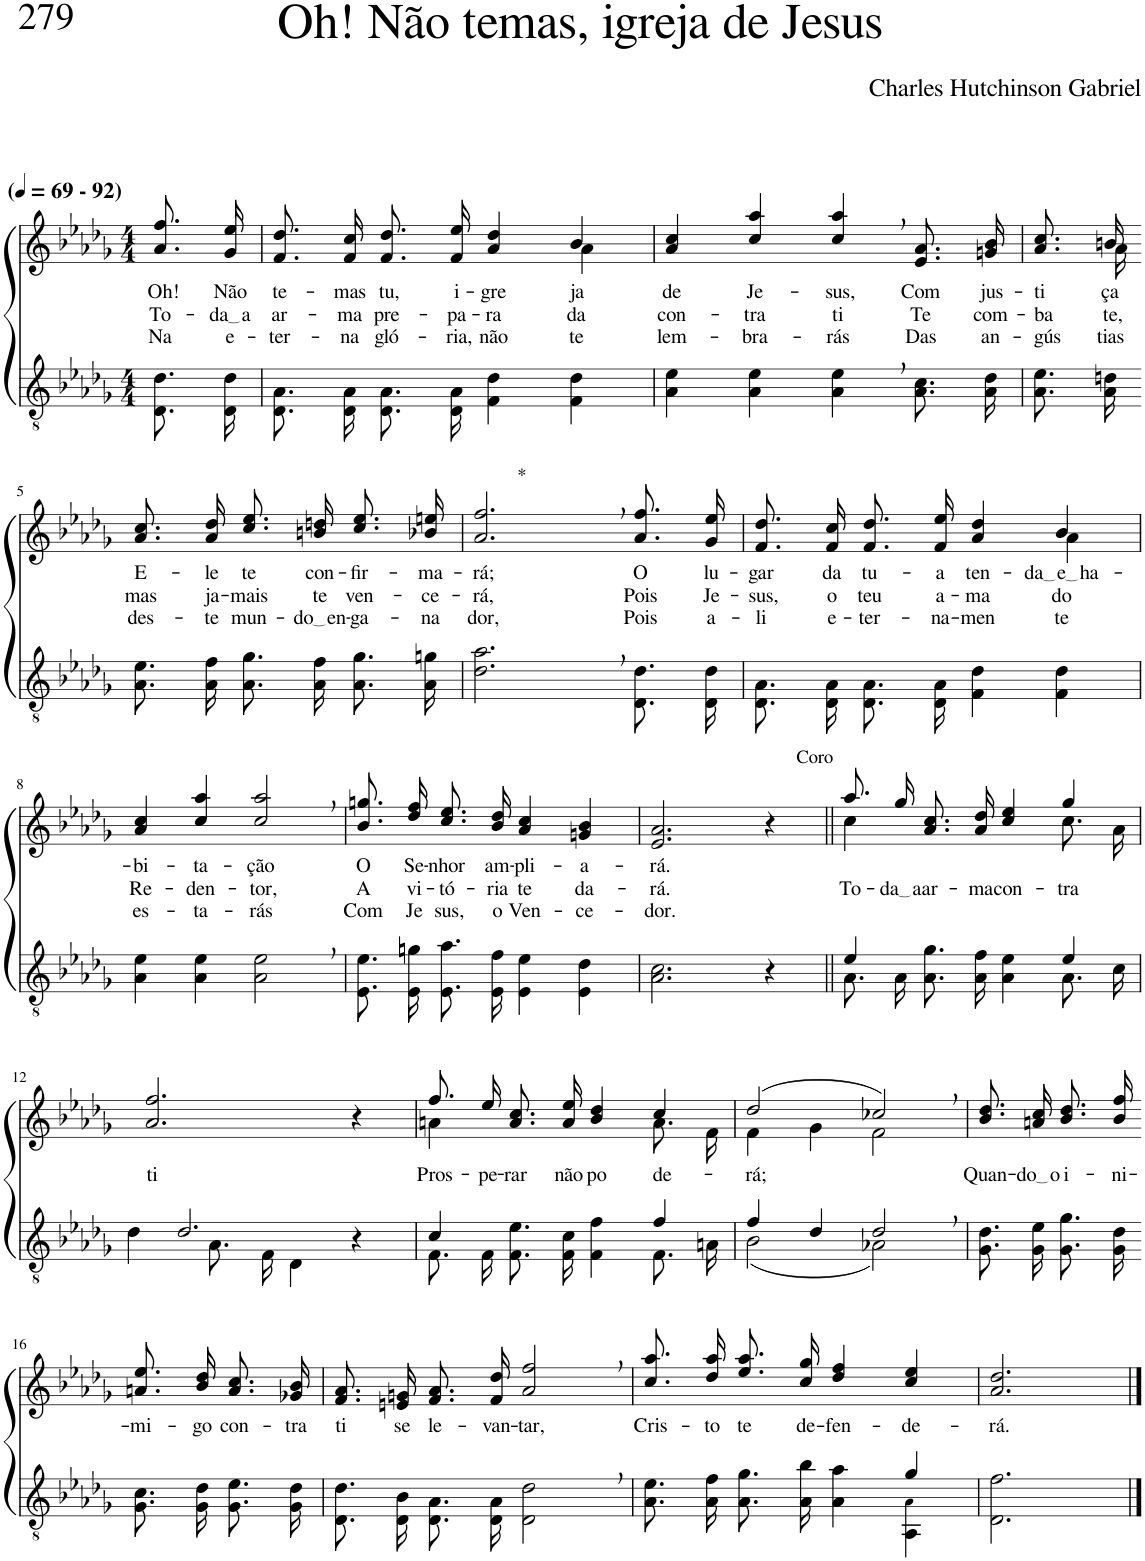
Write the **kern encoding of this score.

**kern	**kern	**text	**text	**text
*part2	*part1	*part1	*part1	*part1
*staff2	*staff1	*staff1	*staff1	*staff1
*I"Parte III e IV	*I"Parte I e II	*	*	*
*clefGv2	*clefG2	*	*	*
*Trd3c5	*Trd3c5	*	*	*
*k[b-e-a-d-g-]	*k[b-e-a-d-g-]	*	*	*
*M4/4	*M4/4	*	*	*
*MM69	*MM69	*	*	*
=1	=1	=1	=1	=1
!	!LO:TX:a:B:t=(	!	!	!
!	!LO:TX:a:B:t=- 92)	!	!	!
!	!	!LO:LY:b	!LO:LY:b	!LO:LY:b
8.D-/ 8.d-/L	8.a-\ 8.ff\L	Oh!	To-	Na
!	!	!LO:LY:b	!LO:LY:b	!LO:LY:b
16D-/ 16d-/Jk	16g-\ 16ee-\Jk	Não	da a	e-
=2	=2	=2	=2	=2
!	!	!LO:LY:b	!LO:LY:b	!LO:LY:b
*	*^	*	*	*
8.D-/ 8.A-/L	8.f/ 8.dd-/L	2.ryy	te-	ar-	-ter-
!	!	!	!LO:LY:b	!LO:LY:b	!LO:LY:b
16D-/ 16A-/Jk	16f/ 16cc/Jk	.	-mas	-ma	-na
!	!	!	!LO:LY:b	!LO:LY:b	!LO:LY:b
8.D-/ 8.A-/L	8.f\ 8.dd-\L	.	tu,	pre-	gló-
!	!	!	!LO:LY:b	!LO:LY:b	!LO:LY:b
16D-/ 16A-/Jk	16f\ 16ee-\Jk	.	i-	-pa-	-ria,
!	!	!	!LO:LY:b	!LO:LY:b	!LO:LY:b
4F\ 4d-\	4a-/ 4dd-/	.	-gre-	-ra-	não
!	!	!	!LO:LY:b	!LO:LY:b	!LO:LY:b
4F\ 4d-\	4b-/	4a-\	-ja	-da	te
=3	=3	=3	=3	=3	=3
!	!	!	!LO:LY:b	!LO:LY:b	!LO:LY:b
*	*v	*v	*	*	*
4A-\ 4e-\	4a-/ 4cc/	de	con-	lem-
!	!	!LO:LY:b	!LO:LY:b	!LO:LY:b
4A-\ 4e-\	4cc/ 4aa-/	Je-	-tra	-bra-
!	!	!LO:LY:b	!LO:LY:b	!LO:LY:b
4A-\, 4e-\,	4cc/, 4aa-/,	-sus,	ti	-rás
!	!	!LO:LY:b	!LO:LY:b	!LO:LY:b
8.A-\ 8.c\L	8.e-/ 8.a-/L	Com	Te	Das
!	!	!LO:LY:b	!LO:LY:b	!LO:LY:b
16A-\ 16d-\Jk	16gn/ 16b-/Jk	jus-	com-	an-
=4	=4	=4	=4	=4
!	!	!LO:LY:b	!LO:LY:b	!LO:LY:b
*	*^	*	*	*
8.A-\ 8.e-\L	8.a-/ 8.cc/L	8.ryy	-ti-	-ba-	-gús-
!	!	!	!LO:LY:b	!LO:LY:b	!LO:LY:b
16A-\ 16dn\Jk	16bn/Jk	16a-\	ça	-te,	-tias
!!LO:LB:g=z
=5-	=5-	=5-	=5-	=5-	=5-
!	!	!	!LO:LY:b	!LO:LY:b	!LO:LY:b
*	*v	*v	*	*	*
8.A-\ 8.e-\L	8.a-\ 8.cc\L	E-	mas	des-
!	!	!LO:LY:b	!LO:LY:b	!LO:LY:b
16A-\ 16f\Jk	16a-\ 16dd-\Jk	-le	ja-	-te
!	!	!LO:LY:b	!LO:LY:b	!LO:LY:b
8.A-\ 8.g-\L	8.cc\ 8.ee-\L	te	-mais	mun-
!	!	!LO:LY:b	!LO:LY:b	!LO:LY:b
16A-\ 16f\Jk	16bn\ 16ddn\Jk	con-	te	do en
!	!	!LO:LY:b	!LO:LY:b	!LO:LY:b
8.A-\ 8.g-\L	8.cc\ 8.ee-\L	-fir-	ven-	-ga-
!	!	!LO:LY:b	!LO:LY:b	!LO:LY:b
16A-\ 16gn\Jk	16b-X\ 16een\Jk	-ma-	-ce-	-na
=6	=6	=6	=6	=6
!	!LO:TX:a:t=*	!	!	!
!	!	!LO:LY:b	!LO:LY:b	!LO:LY:b
2.d-\, 2.a-\,	2.a-/, 2.ff/,	-rá;	-rá,	dor,
!	!	!LO:LY:b	!LO:LY:b	!LO:LY:b
8.D-/ 8.d-/L	8.a-\ 8.ff\L	O	Pois	Pois
!	!	!LO:LY:b	!LO:LY:b	!LO:LY:b
16D-/ 16d-/Jk	16g-\ 16ee-\Jk	lu-	Je-	a-
=7	=7	=7	=7	=7
!	!	!LO:LY:b	!LO:LY:b	!LO:LY:b
*	*^	*	*	*
8.D-/ 8.A-/L	8.f/ 8.dd-/L	2.ryy	-gar	-sus,	-li
!	!	!	!LO:LY:b	!LO:LY:b	!LO:LY:b
16D-/ 16A-/Jk	16f/ 16cc/Jk	.	da	o	e-
!	!	!	!LO:LY:b	!LO:LY:b	!LO:LY:b
8.D-/ 8.A-/L	8.f\ 8.dd-\L	.	tu-	teu	-ter-
!	!	!	!LO:LY:b	!LO:LY:b	!LO:LY:b
16D-/ 16A-/Jk	16f\ 16ee-\Jk	.	-a	a-	-na-
!	!	!	!LO:LY:b	!LO:LY:b	!LO:LY:b
4F\ 4d-\	4a-/ 4dd-/	.	ten-	-ma-	-men-
!	!	!	!LO:LY:b	!	!
!	!	!	!	!LO:LY:b	!LO:LY:b
4F\ 4d-\	4b-/	4a-\	.	-do	-te
!!LO:LB:g=z
=8	=8	=8	=8	=8	=8
!	!	!	!LO:LY:b	!LO:LY:b	!LO:LY:b
*	*v	*v	*	*	*
4A-\ 4e-\	4a-/ 4cc/	-bi-	Re-	es-
!	!	!LO:LY:b	!LO:LY:b	!LO:LY:b
4A-\ 4e-\	4cc/ 4aa-/	-ta-	-den-	-ta-
!	!	!LO:LY:b	!LO:LY:b	!LO:LY:b
2A-\, 2e-\,	2cc/, 2aa-/,	-ção	-tor,	-rás
=9	=9	=9	=9	=9
!	!	!LO:LY:b	!LO:LY:b	!LO:LY:b
8.E-\ 8.e-\L	8.b-\ 8.ggn\L	O	A	Com
!	!	!LO:LY:b	!LO:LY:b	!LO:LY:b
16E-\ 16gn\Jk	16dd-\ 16ff\Jk	Se-	vi-	Je
!	!	!LO:LY:b	!LO:LY:b	!LO:LY:b
8.E-\ 8.a-\L	8.cc\ 8.ee-\L	-nhor	-tó-	sus,
!	!	!LO:LY:b	!LO:LY:b	!LO:LY:b
16E-\ 16f\Jk	16b-\ 16dd-\Jk	am-	-ria	o
!	!	!LO:LY:b	!LO:LY:b	!LO:LY:b
4E-\ 4e-\	4a-/ 4cc/	-pli-	te	Ven-
!	!	!LO:LY:b	!LO:LY:b	!LO:LY:b
4E-\ 4d-\	4gn/ 4b-/	-a-	da-	-ce-
=10	=10	=10	=10	=10
!	!	!LO:LY:b	!LO:LY:b	!LO:LY:b
2.A-\ 2.c\	2.e-/ 2.a-/	-rá.	-rá.	-dor.
!	!LO:TX:a:t=Coro	!	!	!
4r	4r	.	.	.
=11||	=11||	=11||	=11||	=11||
*^	*^	*	*	*
!	!	!	!	!	!LO:LY:b	!
4e-/	8.A-\L	8.aa-/L	4cc\	.	To-	.
!	!	!	!	!	!LO:LY:b	!
.	16A-\Jk	16gg-/Jk	.	.	da a	.
!	!	!	!	!	!LO:LY:b	!
2ryy	8.A-\ 8.g-\L	8.a-\ 8.cc\L	2ryy	.	ar-	.
!	!	!	!	!	!LO:LY:b	!
.	16A-\ 16f\Jk	16a-\ 16dd-\Jk	.	.	-ma	.
!	!	!	!	!	!LO:LY:b	!
.	4A-\ 4e-\	4cc/ 4ee-/	.	.	con-	.
!	!	!	!	!	!LO:LY:b	!
4e-/	8.A-\L	4gg-/	8.cc\L	.	-tra	.
.	16c\Jk	.	16a-\Jk	.	.	.
!!LO:LB:g=z
=12	=12	=12	=12	=12	=12	=12
!	!	!	!	!LO:LY:b	!	!
*	*	*v	*v	*	*	*
2.d-/	4d-\	2.a-/ 2.ff/	ti	.	.
.	8.A-\L	.	.	.	.
.	16F\Jk	.	.	.	.
.	4D-\	.	.	.	.
4r	4ryy	4r	.	.	.
=13	=13	=13	=13	=13	=13
*	*	*^	*	*	*
!	!	!	!	!LO:LY:b	!	!
4c/	8.F\L	8.ff/L	4an\	-Pros-	.	.
!	!	!	!	!LO:LY:b	!	!
.	16F\Jk	16ee-/Jk	.	-pe-	.	.
!	!	!	!	!LO:LY:b	!	!
2ryy	8.F/ 8.e-/L	8.a\ 8.cc\L	2ryy	-rar	.	.
!	!	!	!	!LO:LY:b	!	!
.	16F/ 16c/Jk	16a\ 16ee-\Jk	.	não	.	.
!	!	!	!	!LO:LY:b	!	!
.	4F\ 4f\	4b-/ 4dd-/	.	po-	.	.
!	!	!	!	!LO:LY:b	!	!
4f/	8.F\L	4cc/	8.a\L	-de-	.	.
.	16An\Jk	.	16f\Jk	.	.	.
=14	=14	=14	=14	=14	=14	=14
!	!	!	!	!LO:LY:b	!	!
4f/	(2B-\	(2dd-/	4f\	-rá;	.	.
4d-/	.	.	4g-\	.	.	.
2d-,/	2A-X\)	2cc-X,/)	2f\	.	.	.
=15	=15	=15	=15	=15	=15	=15
!	!	!	!	!LO:LY:b	!	!
*v	*v	*	*	*	*	*
*	*v	*v	*	*	*
8.G-\ 8.d-\L	8.b-\ 8.dd-\L	Quan-	.	.
!	!	!LO:LY:b	!	!
16G-\ 16e-\Jk	16an\ 16cc\Jk	do o	.	.
!	!	!LO:LY:b	!	!
8.G-\ 8.g-\L	8.b-\ 8.dd-\L	i-	.	.
!	!	!LO:LY:b	!	!
16G-\ 16d-\Jk	16b-\ 16ff\Jk	-ni-	.	.
!!LO:LB:g=z
=16-	=16-	=16-	=16-	=16-
!	!	!LO:LY:b	!	!
8.G-\ 8.c\L	8.an\ 8.ee-\L	-mi-	.	.
!	!	!LO:LY:b	!	!
16G-\ 16d-\Jk	16b-\ 16dd-\Jk	-go	.	.
!	!	!LO:LY:b	!	!
8.G-\ 8.e-\L	8.a/ 8.cc/L	con-	.	.
!	!	!LO:LY:b	!	!
16G-\ 16d-\Jk	16g-X/ 16b-/Jk	-tra	.	.
=17	=17	=17	=17	=17
!	!	!LO:LY:b	!	!
8.D-/ 8.d-/L	8.f/ 8.a-/L	ti	.	.
!	!	!LO:LY:b	!	!
16D-/ 16B-/Jk	16en/ 16gn/Jk	se	.	.
!	!	!LO:LY:b	!	!
8.D-/ 8.A-/L	8.f/ 8.a-/L	le-	.	.
!	!	!LO:LY:b	!	!
16D-/ 16A-/Jk	16f/ 16dd-/Jk	-van-	.	.
!	!	!LO:LY:b	!	!
2D-\, 2d-\,	2a-/, 2ff/,	-tar,	.	.
=18	=18	=18	=18	=18
*^	*	*	*	*
!	!	!	!LO:LY:b	!	!
2.ryy	8.A-\ 8.e-\L	8.cc\ 8.aa-\L	Cris-	.	.
!	!	!	!LO:LY:b	!	!
.	16A-\ 16f\Jk	16dd-\ 16aa-\Jk	-to	.	.
!	!	!	!LO:LY:b	!	!
.	8.A-\ 8.g-\L	8.ee-\ 8.aa-\L	te	.	.
!	!	!	!LO:LY:b	!	!
.	16A-\ 16b-\Jk	16cc\ 16gg-\Jk	de-	.	.
!	!	!	!LO:LY:b	!	!
.	4A-\ 4a-\	4dd-/ 4ff/	-fen-	.	.
!	!	!	!LO:LY:b	!	!
4g-/	4AA-\ 4A-!\	4cc/ 4ee-/	-de-	.	.
=19	=19	=19	=19	=19	=19
!	!	!	!LO:LY:b	!	!
*v	*v	*	*	*	*
2.D-\ 2.f\	2.a-/ 2.dd-/	-rá.	.	.
==	==	==	==	==
*-	*-	*-	*-	*-
